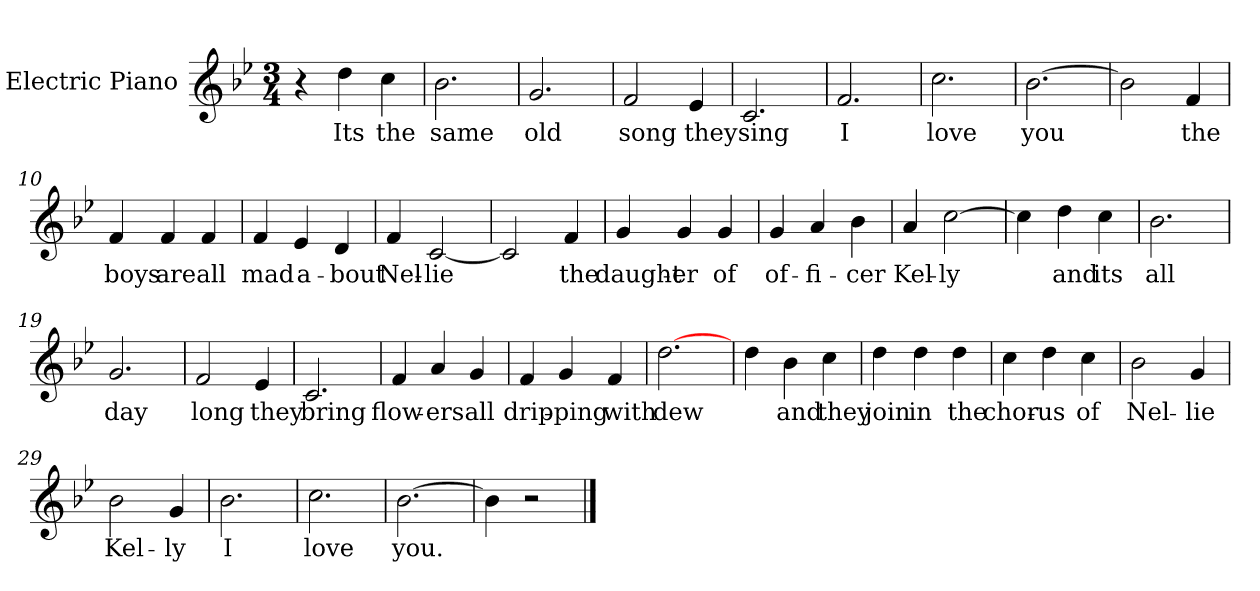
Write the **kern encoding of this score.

**kern	**text
*part1	*part1
*staff1	*staff1
*I"Electric Piano	*
*I'E.Pno	*
*clefG2	*
*k[b-e-]	*
*B-:	*
*M3/4	*
=1	=1
4r	.
4dd\	Its
4cc\	the
=2	=2
2.b-\	same
=3	=3
2.g/	old
=4	=4
2f/	song
4e-/	they
=5	=5
2.c/	sing
=6	=6
2.f/	I
=7	=7
2.cc\	love
=8	=8
[2.b-\	you
=9	=9
2b-\]	.
4f/	the
!!LO:LB:g=z
=10	=10
4f/	boys
4f/	are
4f/	all
=11	=11
4f/	mad
4e-/	a-
4d/	-bout
=12	=12
4f/	Nel-
[2c/	-lie
=13	=13
2c/]	.
4f/	the
=14	=14
4g/	daught-
4g/	-er
4g/	of
=15	=15
4g/	of-
4a/	fi-
4b-\	-cer
=16	=16
4a/	Kel-
[2cc\	-ly
!!LO:LB:g=z
=17	=17
4cc\]	.
4dd\	and
4cc\	its
=18	=18
2.b-\	all
=19	=19
2.g/	day
=20	=20
2f/	long
4e-/	they
=21	=21
2.c/	bring
=22	=22
4f/	flow-
4a/	-ers
4g/	all
=23	=23
4f/	drip-
4g/	-ping
4f/	with
=24	=24
[2.dd\	dew
!!LO:LB:g=z
=25	=25
4dd\	.
4b-\	and
4cc\	they
=26	=26
4dd\	join
4dd\	in
4dd\	the
=27	=27
4cc\	chor-
4dd\	-us
4cc\	of
=28	=28
2b-\	Nel-
4g/	-lie
=29	=29
2b-\	Kel-
4g/	-ly
=30	=30
2.b-\	I
=31	=31
2.cc\	love
=32	=32
[2.b-\	you.
!!LO:LB:g=z
=33	=33
4b-\]	.
2r	.
==	==
*-	*-
